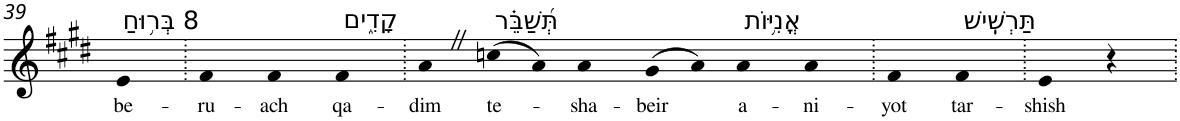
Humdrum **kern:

**kern	**text
*part1	*part1
*staff1	*staff1
*I"Piano	*
*I'Pno	*
!!LO:PB:g=z
*clefG2	*
*k[f#c#g#d#]	*
*E:	*
=39	=39
!LO:TX:a:t=8 בְּר֥וּחַ	!
!	!LO:LY:b
4e	be-
=40.	=40.
!	!LO:LY:b
4f#	-ru-
!	!LO:LY:b
4f#	-ach
!LO:TX:a:t=קָדִ֑ים	!
!	!LO:LY:b
4f#	qa-
=41.	=41.
!	!LO:LY:b
4aZ	-dim
!LO:TX:a:t=תְּ֝שַׁבֵּ֗ר	!
!	!LO:LY:b
(>8ccn	te-
8a)	.
!	!LO:LY:b
4a	-sha-
!	!LO:LY:b
(>8g#	-beir
8a)	.
!LO:TX:a:t=אֳנִיּ֥וֹת	!
!	!LO:LY:b
4a	a-
!	!LO:LY:b
4a	-ni-
=42.	=42.
!	!LO:LY:b
4f#	-yot
!LO:TX:a:t=תַּרְשִֽׁישׁ	!
!	!LO:LY:b
4f#	tar-
=43.	=43.
!	!LO:LY:b
4e	-shish
4r	.
=.	=.
*-	*-
